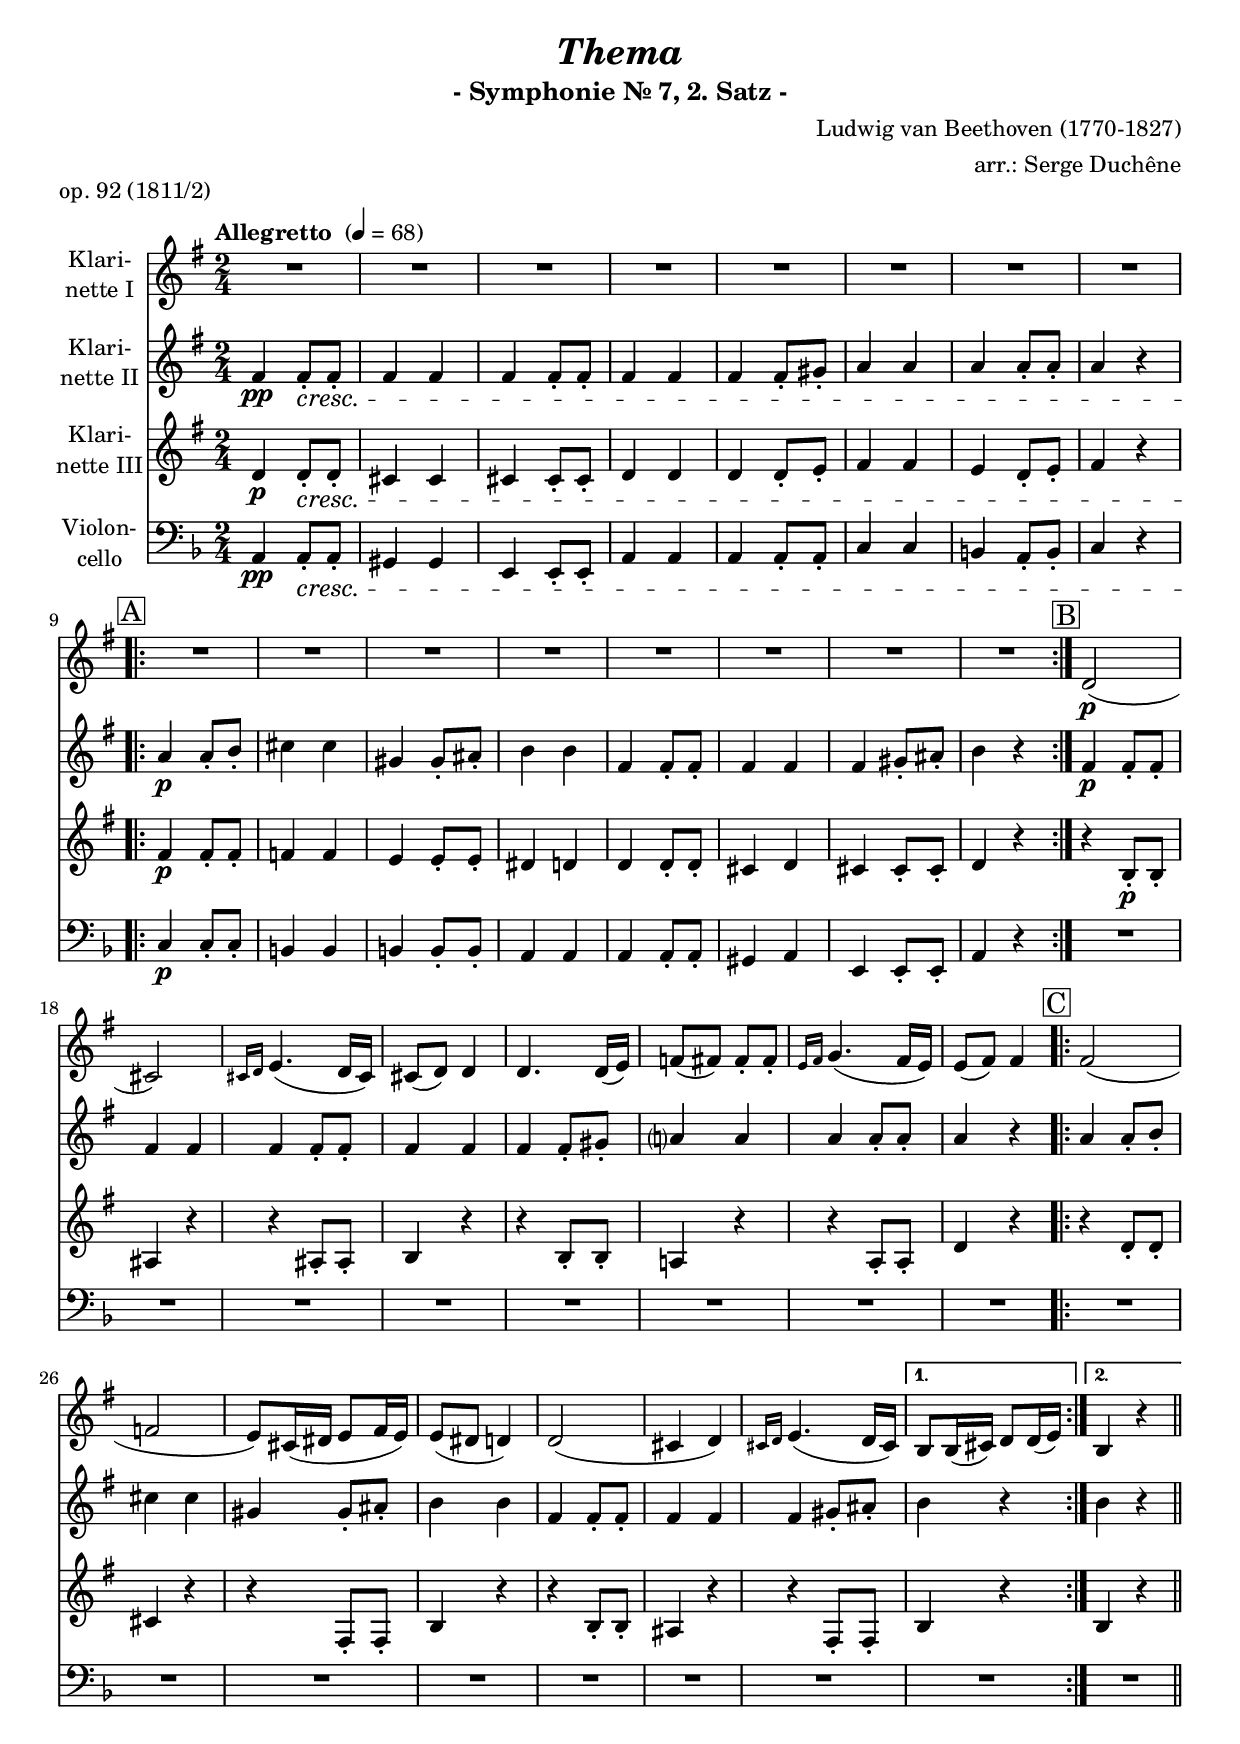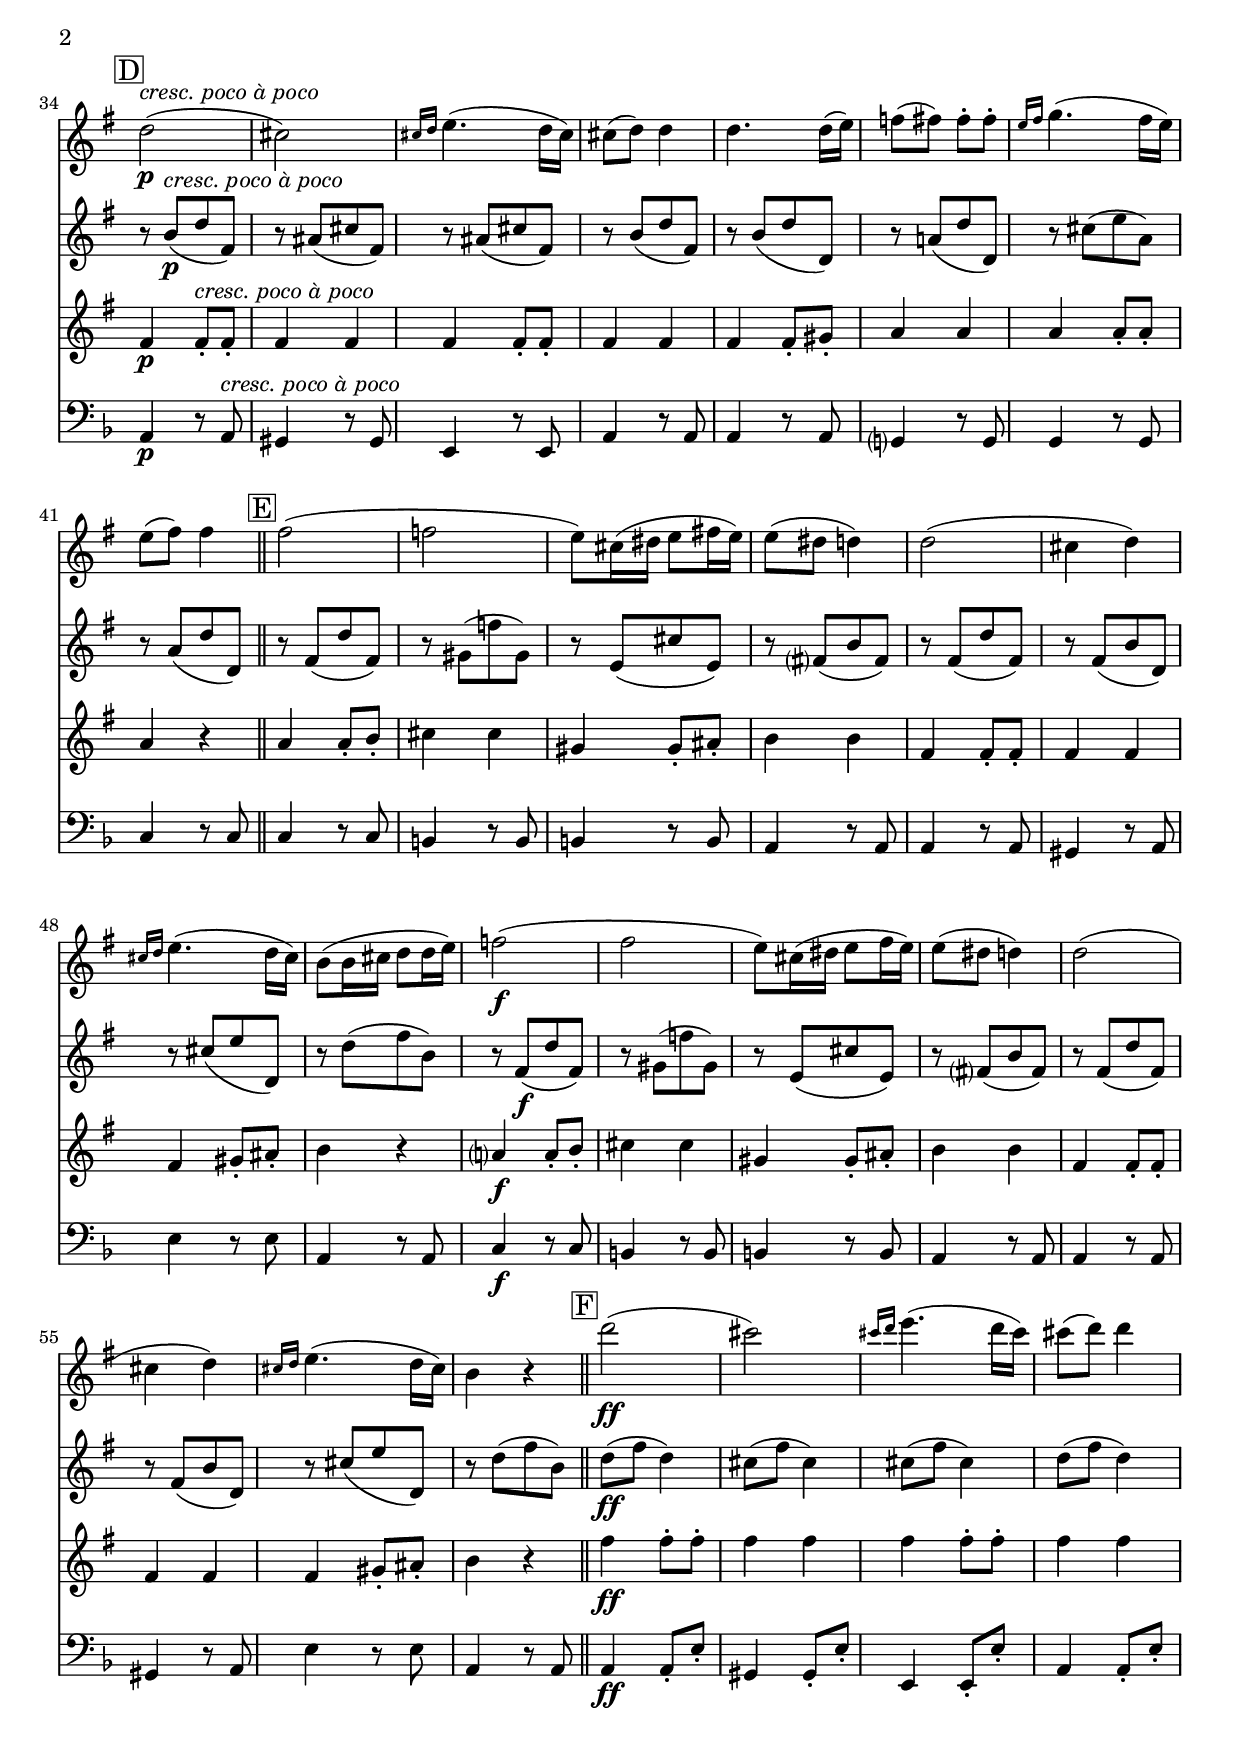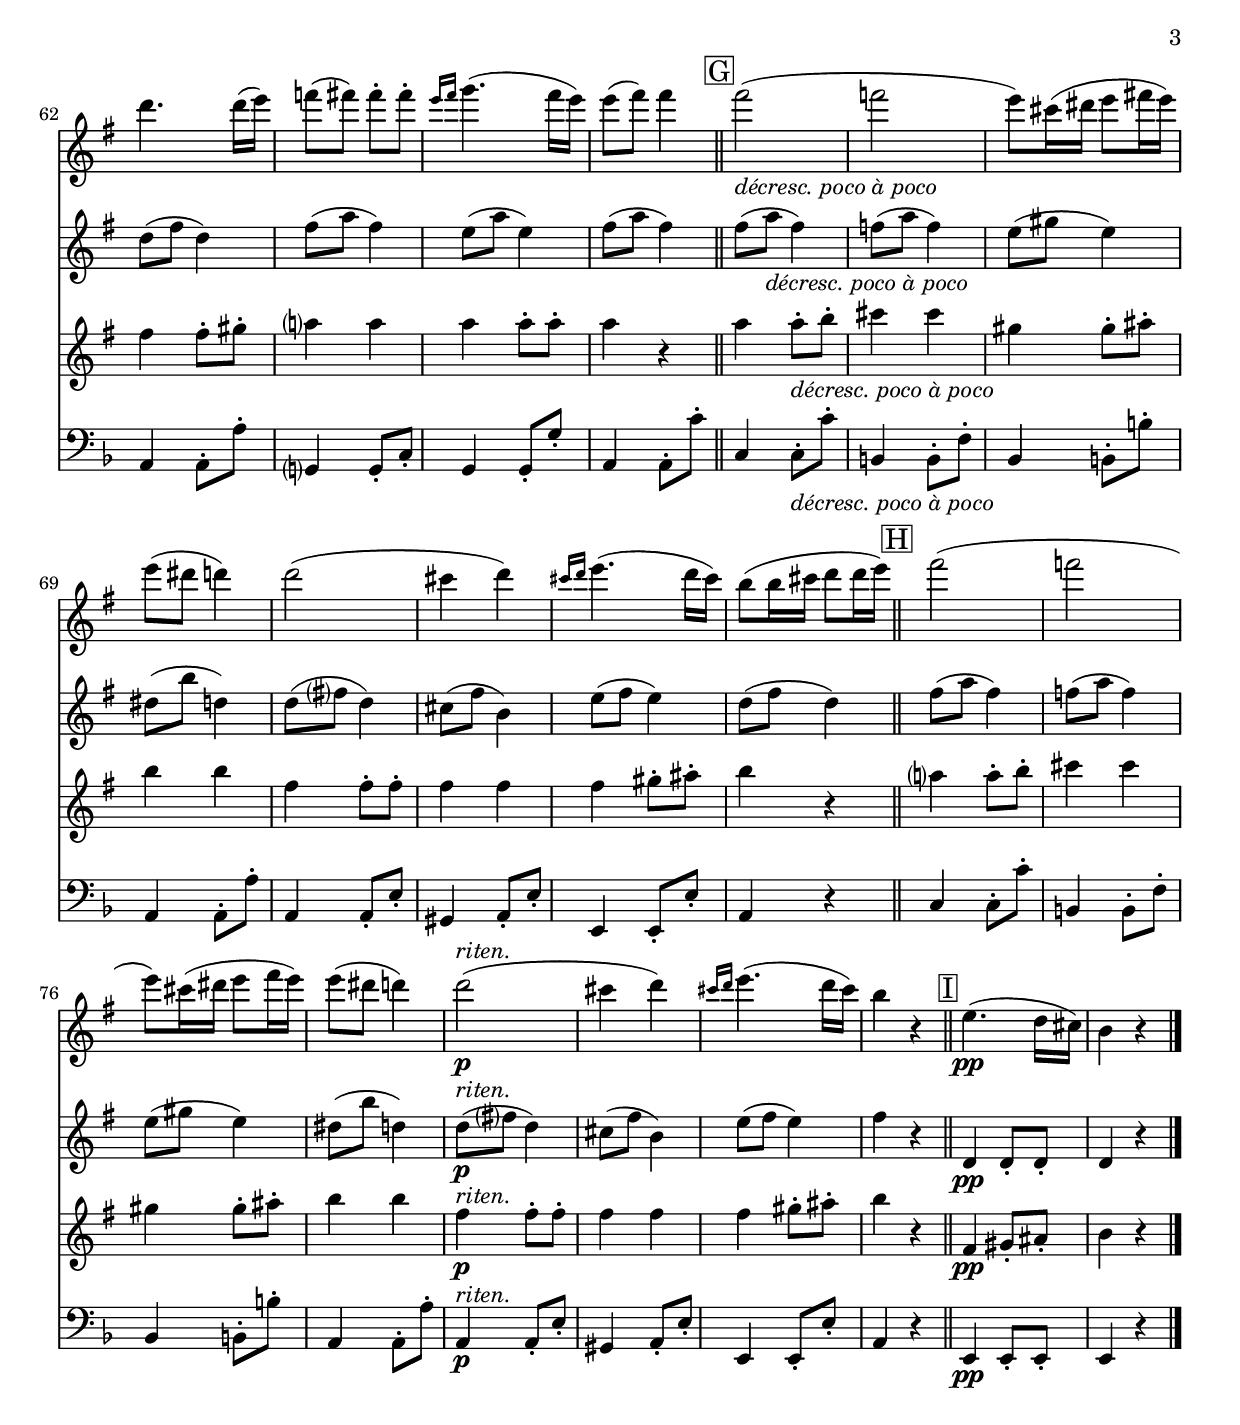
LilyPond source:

\version "2.18.2"
\include "deutsch.ly"

#(set-global-staff-size 19.75)

\header {
  title     = \markup \bold \italic "Thema"
  subtitle  = "- Symphonie Nr. 7, 2. Satz -"
  composer  = "Ludwig van Beethoven (1770-1827)"
  arranger  = "arr.: Serge Duchêne"
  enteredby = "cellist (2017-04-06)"
  piece     = "op. 92 (1811/2)"
}

voiceconsts = {
  \key e \minor
  \clef "treble"
  %\numericTimeSignature
  \compressFullBarRests
  \time 2/4
  % Set default beaming for all staves
  %\set Timing.beamExceptions = #'()
  %\set Timing.baseMoment = #(ly:make-moment 1 4)
  %\set Timing.beatStructure = #'(1 1 1)
  \tempo "Allegretto " 4=68
}

mikl = "clarinet"
%mist = "string ensemble 1"
miba = "bassoon"

boxa = { \mark \markup \box "A" }
boxb = { \mark \markup \box "B" }
boxc = { \mark \markup \box "C" }
boxd = { \bar "||" \mark \markup \box "D" }
boxe = { \bar "||" \mark \markup \box "E" }
boxf = { \bar "||" \mark \markup \box "F" }
boxg = { \bar "||" \mark \markup \box "G" }
boxh = { \bar "||" \mark \markup \box "H" }
boxi = { \bar "||" \mark \markup \box "I" }

cpap = \markup \italic "cresc. poco à poco"
dpap = \markup \italic "décresc. poco à poco"
ritn = \markup \italic "riten."

va = \relative c' {
   \voiceconsts

   R2*8 
   \repeat volta 2 {
     \boxa
     R2*8
   } \boxb
   d2(\p

   cis)
   \grace { cis16[ d] } e4.( d16 cis)
   cis8( d) d4
   d4. d16( e)
   f8( fis) fis-. fis-.
   \grace { e16[ fis] } g4.( fis16 e)
   e8( fis) fis4

   \repeat volta 2 {
     \boxc
     fis2(
     f
     e8) cis16( dis e8 fis16 e)
     e8( dis d4)

     d2(
     cis4 d)
     \grace { cis16[ d] } e4.( d16 cis)
   }
   \alternative {
     { h8 h16( cis) d8 d16( e) }
     { h4 r }
   } \boxd
   d'2(^\cpap\p
   cis2)
   \grace { cis16[ d] } e4.( d16 cis)
   cis8( d) d4
   d4. d16( e)
   f8( fis) fis-. fis-.
   \grace { e16[ fis] } g4.( fis16 e)

   e8( fis) fis4 \boxe
   fis2(
   f
   e8) cis16( dis e8 fis!16 e)
   e8( dis d4)
   d2(
   cis4 d)
   \grace { cis16[ d] } e4.( d16 cis)
   h8( h16 cis d8 d16 e)
   f2(\f
   fis

   e8) cis16( dis e8 fis16 e)
   e8( dis d4)
   d2(
   cis4 d)
   \grace { cis16[ d] } e4.( d16 cis)
   h4 r \boxf
   d'2(\ff
   cis)
   \grace { cis16[ d] } e4.( d16 cis)
   cis8( d) d4
   d4. d16( e)
   f8( fis) fis-. fis-.

   \grace { e16[ fis] } g4.( fis16 e)
   e8( fis) fis4 \boxg

   fis2(_\dpap
   f
   e8) cis16( dis e8 fis!16 e)
   e8( dis d4)
   d2(
   cis4 d)
   \grace { cis16[ d] } e4.( d16 cis)
   h8( h16 cis d8 d16 e) \boxh
   fis2(
   f

   e8) cis16( dis e8 fis16 e)
   e8( dis d4)
   d2(^\ritn\p
   cis4 d)
   \grace { cis16[ d] } e4.( d16 cis)
   h4 r \boxi
   e,4.(\pp d16 cis)
   h4 r \bar "|."
}

vb = \relative c' {
   \voiceconsts

   fis4\pp fis8-.\cresc fis-.
   fis4 fis
   fis fis8-. fis-.
   fis4 fis
   fis fis8-. gis-.
   a4 a a a8-. a-.
   a4 r
   \repeat volta 2 {
     \boxa
     a\p a8-. h-.
     cis4 cis

     gis gis8-. ais-.
     h4 h
     fis fis8-. fis-.
     fis4 fis
     fis gis8-. ais-.
     h4 r
   } \boxb
   fis4\p fis8-. fis-.
   fis4 fis
   fis fis8-. fis-.
   fis4 fis
   fis fis8-. gis-.
   a?4 a a a8-. a-.
   
   a4 r
   \repeat volta 2 {
     \boxc
     a a8-. h-.
     cis4 cis
     gis gis8-. ais-.
     h4 h
     fis fis8-. fis-.
     fis4 fis
     fis gis8-. ais-.
   }
   \alternative {
     { h4 r }
     { h r }
   } \boxd
   r8 h[(^\cpap\p d fis,)]
   r ais[( cis fis,)]
   
   r ais[( cis fis,)]
   r h[( d fis,)]
   r h[( d d,)]
   r a'![( d d,)]
   r cis'[( e a,)]
   r a[( d d,)] \boxe
   r fis[( d' fis,)]
   r gis[( f' gis,)]
   r e[( cis' e,)]
   
   r fis?[( h fis)]
   r fis[( d' fis,)]
   r fis[( h d,)]
   r cis'[( e d,)]
   r d'[( fis h,)]
   r fis[(\f d' fis,)]
   r gis[( f' gis,)]
   r e[( cis' e,)]
   r fis?[( h fis)]
   r fis[( d' fis,)]
   
   r fis[( h d,)]
   r cis'[( e d,)]
   r d'[( fis h,)] \boxf

   d(\ff fis d4)
   cis8( fis cis4)
   cis8( fis cis4)
   d8( fis d4)
   d8( fis d4)
   fis8( a fis4)
   e8( a e4)
   fis8( a fis4) \boxg

   fis8( a_\dpap fis4)
   f8( a f4)
   e8( gis e4)
   dis8( h' d,4)
   d8( fis? d4)
   cis8( fis h,4)
   e8( fis e4)
   d8( fis d4) \boxh
   fis8( a fis4)
   f8( a f4)
   e8( gis e4)

   dis8( h' d,4)
   d8(^\ritn\p fis? d4)
   cis8( fis h,4)
   e8( fis e4)
   fis r \boxi
   d,\pp d8-. d-.
   d4 r \bar "|."
}

vc = \relative c' {
   \voiceconsts

   d4\p d8-.\cresc d-.
   cis4 cis
   cis cis8-. cis-.
   d4 d
   d d8-. e-.
   fis4 fis
   e d8-. e-.
   fis4 r
   \repeat volta 2 {
     \boxa
     fis\p fis8-. fis-.
     f!4 f

     e e8-. e-.
     dis4 d
     d d8-. d-.
     cis4 d
     cis cis8-. cis-.
     d4 r
   } \boxb
   r h8-.\p h-.
   ais4 r
   r ais8-. ais-.
   h4 r
   r h8-. h-.
   a!4 r
   r a8-. a-.
   
   d4 r
   \repeat volta 2 {
     \boxc
     r d8-. d-.
     cis4 r
     r fis,8-. fis-.
     h4 r
     r h8-. h-.
     ais4 r
     r fis8-. fis-.
   }
   \alternative {
     { h4 r }
     { h r }
   } \boxd
   fis'\p fis8-.^\cpap fis-.
   fis4 fis
   fis fis8-. fis-.
   fis4 fis

   fis fis8-. gis-.
   a4 a
   a a8-. a-. a4 r \boxe
   a a8-. h-.
   cis4 cis
   gis gis8-. ais-.
   h4 h
   fis fis8-. fis-.
   fis4 fis
   fis gis8-. ais-.
   h4 r
   a?\f a8-. h-.

   cis4 cis
   gis gis8-. ais-.
   h4 h
   fis fis8-. fis-.
   fis4 fis
   fis gis8-. ais-.
   h4 r \boxf
   fis'\ff fis8-. fis-.
   fis4 fis
   fis fis8-. fis-.
   fis4 fis
   fis fis8-. gis-.
   a?4 a

   a a8-. a-.
   a4 r \boxg
   a a8-._\dpap h-.
   cis4 cis
   gis gis8-. ais-.
   h4 h
   fis fis8-. fis-.
   fis4 fis
   fis gis8-. ais-.
   h4 r \boxh
   a? a8-. h-.
   cis4 cis

   gis gis8-. ais-.
   h4 h
   fis^\ritn\p fis8-. fis-.
   fis4 fis
   fis gis8-. ais-.
   h4 r \boxi
   fis,\pp gis8-. ais-.
   h4 r \bar "|."
}

vd = \relative c' {
   \voiceconsts
   \clef "bass"
   
   h4\pp h8-.\cresc h-.
   ais4 ais
   fis fis8-. fis-.
   h4 h
   h h8-. h-.
   d4 d
   cis h8-. cis-.
   d4 r
   \repeat volta 2 {
     \boxa
     d\p d8-. d-.
     cis4 cis
     cis cis8-. cis-.

     h4 h
     h h8-. h-.
     ais4 h
     fis fis8-. fis-.
     h4 r
   } \boxb
   R2*8

   \repeat volta 2 {
     \boxc
     R2*7
   }
   \alternative {
     { R2 }
     { R2 }
   } \boxd
   h4\p r8 h^\cpap
   ais4 r8 ais
   fis4 r8 fis
   h4 r8 h
   h4 r8 h
   a?4 r8 a
   a4 r8 a
   d4 r8 d \boxe
   d4 r8 d

   cis4 r8 cis
   cis4 r8 cis
   h4 r8 h
   h4 r8 h
   ais4 r8 h
   fis'4 r8 fis
   h,4 r8 h
   d4\f r8 d
   cis4 r8 cis
   cis4 r8 cis

   h4 r8 h
   h4 r8 h
   ais4 r8 h
   fis'4 r8 fis
   h,4 r8 h \boxf
   h4\ff h8-. fis'-.
   ais,4 ais8-. fis'-.
   fis,4 fis8-. fis'-.
   h,4 h8-. fis'-.
   h,4 h8-. h'-.
   a,?4 a8-. d-.

   a4 a8-. a'-.
   h,4 h8-. d'-. \boxg
   d,4 d8-._\dpap d'-.
   cis,4 cis8-. g'-.
   c,4 cis8-. cis'-.
   h,4 h8-. h'-.
   h,4 h8-. fis'-.
   ais,4 h8-. fis'-.
   fis,4 fis8-. fis'-.
   h,4 r \boxh
   d d8-. d'-.
   cis,4 cis8-. g'-.

   c,4 cis8-. cis'-.
   h,4 h8-. h'-.
   h,4^\ritn\p h8-. fis'-.
   ais,4 h8-. fis'-.
   fis,4 fis8-. fis'-.
   h,4 r \boxi
   fis\pp fis8-. fis-.
   fis4 r \bar "|."
}


music = <<
      \new Staff {
        \set Staff.midiInstrument = \mikl
        \set Staff.instrumentName = \markup \center-column { "Klari-" "nette I" }
        \transpose e e { \va }
      }

      \new Staff {
        \set Staff.midiInstrument = \mikl
        \set Staff.instrumentName = \markup \center-column { "Klari-" "nette II" }
        \transpose e e { \vb }
      }

      \new Staff {
        \set Staff.midiInstrument = \mikl
        \set Staff.instrumentName = \markup \center-column { "Klari-" "nette III" }
        \transpose e e { \vc }
      }

      \new Staff {
        \set Staff.midiInstrument = \miba
        \set Staff.instrumentName = \markup \center-column { "Violon-" "cello" }
        \transpose e d, { \vd }
      }
>>

\book {
  \score {
   \music
    \layout {}
  }

  \score {
    \unfoldRepeats \music

    \midi {
      \context {
        \Score
      }
    }
  }
}
